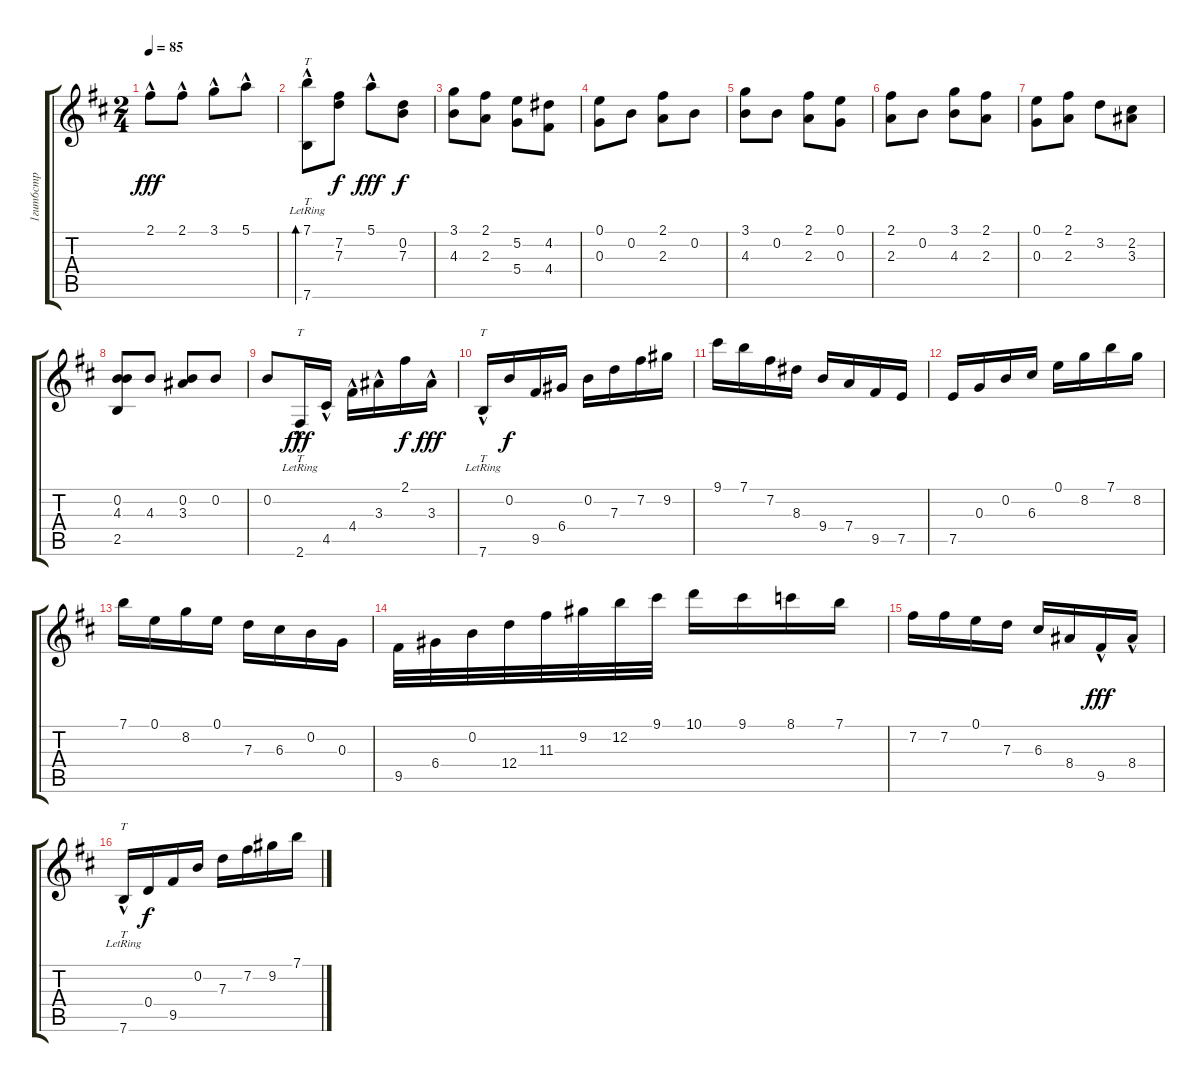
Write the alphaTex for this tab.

\track ("1гит6стр" "1гит6стр") {instrument acousticguitarnylon}
\staff {score tabs}
\tuning (E4 B3 G3 D3 A2 E2) {hide}
\ts (2 4)
\tempo 85
\clef g2
\ks bminor
2.1{hac}.8{dy fff} 2.1{hac}.8 3.1{hac}.8 5.1{hac}.8 |
(7.1 7.6{hac lr}).8{tt bd 480} (7.2 7.3).8{dy f} 5.1{hac}.8{dy fff} (0.2 7.3).8{dy f} |
(3.1 4.3).8 (2.1 2.3).8 (5.2 5.4).8 (4.2 4.4).8 |
(0.1 0.3).8 0.2.8 (2.1 2.3).8 0.2.8 |
(3.1 4.3).8 0.2.8 (2.1 2.3).8 (0.1 0.3).8 |
(2.1 2.3).8 0.2.8 (3.1 4.3).8 (2.1 2.3).8 |
(0.1 0.3).8 (2.1 2.3).8 3.2.8 (2.2 3.3).8 |
(0.2 4.3 2.5).8 4.3.8 (0.2 3.3).8 0.2.8 |
0.2.8 2.6{hac lr}.16{tt dy fff} 4.5{hac}.16 4.4{hac}.16 3.3{hac}.16 2.1.16{dy f} 3.3{hac}.16{dy fff} |
7.6{hac lr}.16{tt} 0.2.16{dy f} 9.5.16 6.4.16 0.2.16 7.3.16 7.2.16 9.2.16 |
9.1.16 7.1.16 7.2.16 8.3.16 9.4.16 7.4.16 9.5.16 7.5.16 |
7.5.16 0.3.16 0.2.16 6.3.16 0.1.16 8.2.16 7.1.16 8.2.16 |
7.1.16 0.1.16 8.2.16 0.1.16 7.3.16 6.3.16 0.2.16 0.3.16 |
9.5.32 6.4.32 0.2.32 12.4.32 11.3.32 9.2.32 12.2.32 9.1.32 10.1.16 9.1.16 8.1.16 7.1.16 |
7.2.16 7.2.16 0.1.16 7.3.16 6.3.16 8.4.16 9.5{hac}.16{dy fff} 8.4{hac}.16 |
7.6{hac lr}.16{tt} 0.4.16{dy f} 9.5.16 0.2.16 7.3.16 7.2.16 9.2.16 7.1.16
